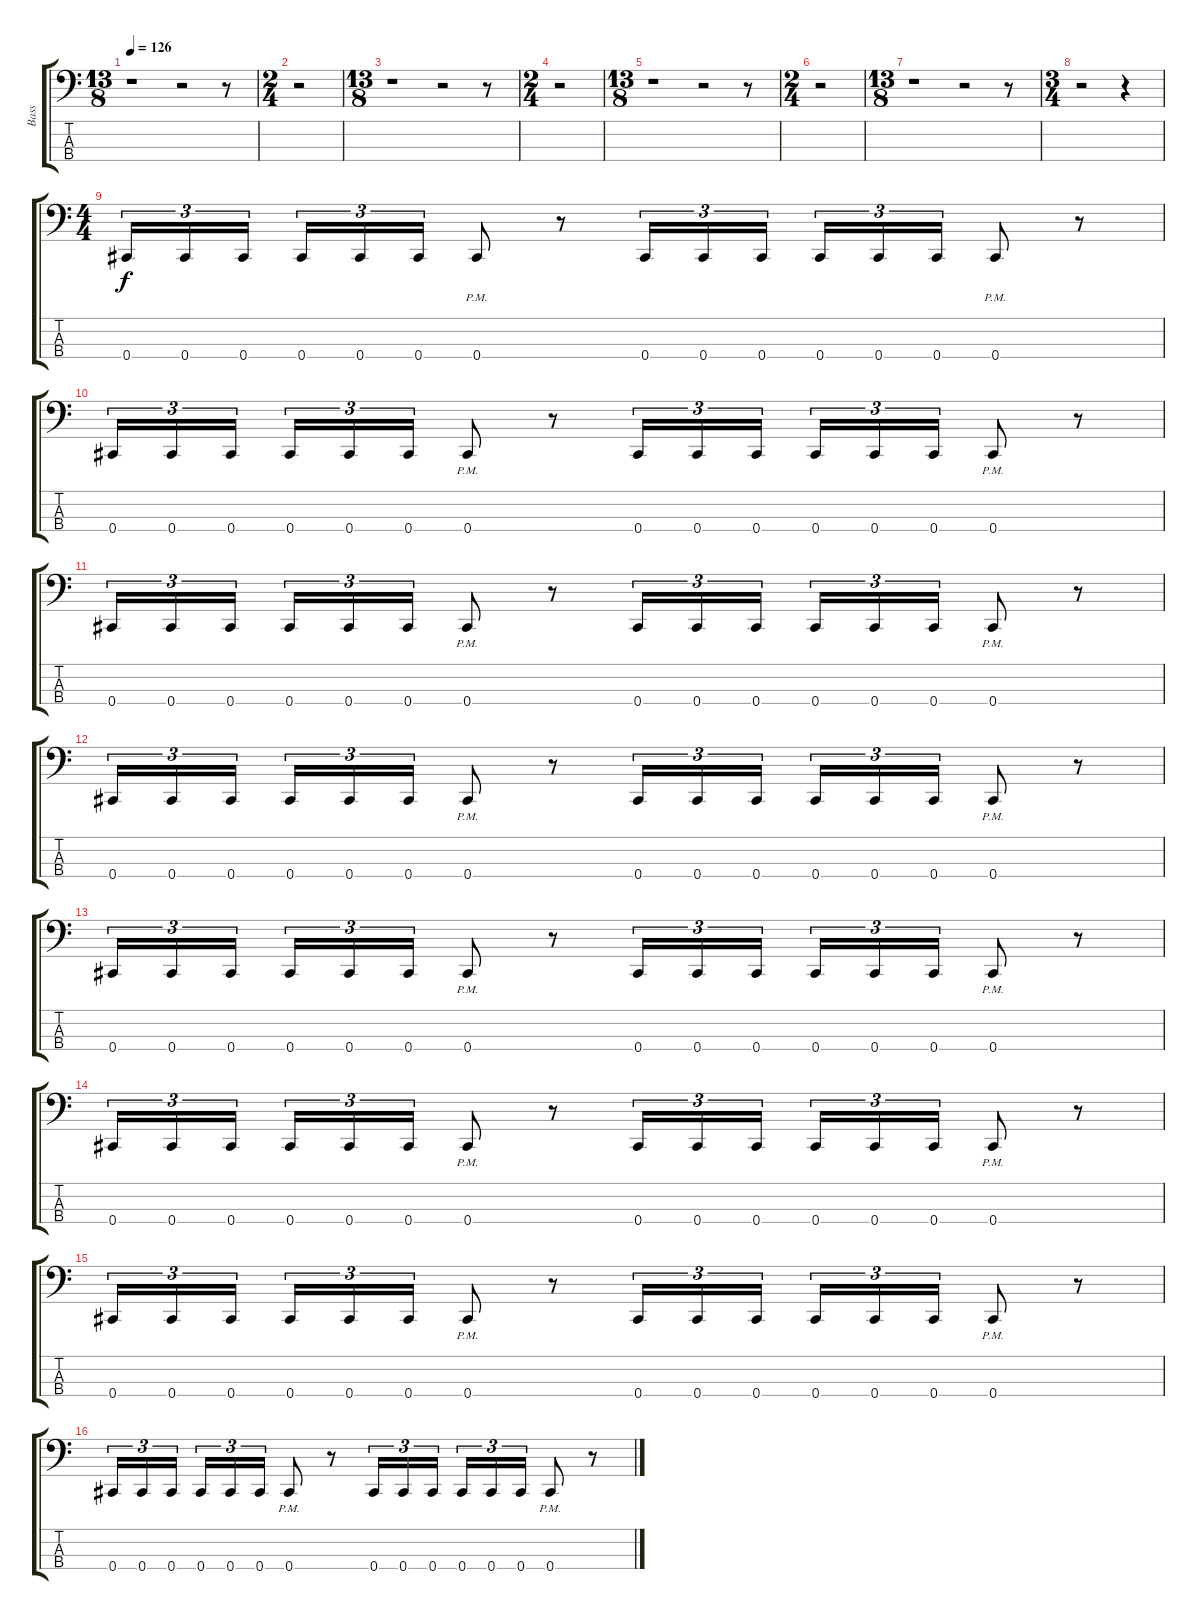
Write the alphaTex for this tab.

\track ("Bass" "Bass") {instrument electricbassfinger}
\staff {score tabs}
\tuning (E2 B1 Gb1 Db1) {hide}
\ts (13 8)
\tempo 126
\clef f4
\ks c
r.1{dy f instrument electricbassfinger} r.2 r.8 |
\ts (2 4)
r.2 |
\ts (13 8)
r.1 r.2 r.8 |
\ts (2 4)
r.2 |
\ts (13 8)
r.1 r.2 r.8 |
\ts (2 4)
r.2 |
\ts (13 8)
r.1 r.2 r.8 |
\ts (3 4)
r.2 r.4 |
\ts (4 4)
0.4.16{tu (3 2)} 0.4.16{tu (3 2)} 0.4.16{tu (3 2)} 0.4.16{tu (3 2)} 0.4.16{tu (3 2)} 0.4.16{tu (3 2)} 0.4{pm}.8 r.8 0.4.16{tu (3 2)} 0.4.16{tu (3 2)} 0.4.16{tu (3 2)} 0.4.16{tu (3 2)} 0.4.16{tu (3 2)} 0.4.16{tu (3 2)} 0.4{pm}.8 r.8 |
0.4.16{tu (3 2)} 0.4.16{tu (3 2)} 0.4.16{tu (3 2)} 0.4.16{tu (3 2)} 0.4.16{tu (3 2)} 0.4.16{tu (3 2)} 0.4{pm}.8 r.8 0.4.16{tu (3 2)} 0.4.16{tu (3 2)} 0.4.16{tu (3 2)} 0.4.16{tu (3 2)} 0.4.16{tu (3 2)} 0.4.16{tu (3 2)} 0.4{pm}.8 r.8 |
0.4.16{tu (3 2)} 0.4.16{tu (3 2)} 0.4.16{tu (3 2)} 0.4.16{tu (3 2)} 0.4.16{tu (3 2)} 0.4.16{tu (3 2)} 0.4{pm}.8 r.8 0.4.16{tu (3 2)} 0.4.16{tu (3 2)} 0.4.16{tu (3 2)} 0.4.16{tu (3 2)} 0.4.16{tu (3 2)} 0.4.16{tu (3 2)} 0.4{pm}.8 r.8 |
0.4.16{tu (3 2)} 0.4.16{tu (3 2)} 0.4.16{tu (3 2)} 0.4.16{tu (3 2)} 0.4.16{tu (3 2)} 0.4.16{tu (3 2)} 0.4{pm}.8 r.8 0.4.16{tu (3 2)} 0.4.16{tu (3 2)} 0.4.16{tu (3 2)} 0.4.16{tu (3 2)} 0.4.16{tu (3 2)} 0.4.16{tu (3 2)} 0.4{pm}.8 r.8 |
0.4.16{tu (3 2)} 0.4.16{tu (3 2)} 0.4.16{tu (3 2)} 0.4.16{tu (3 2)} 0.4.16{tu (3 2)} 0.4.16{tu (3 2)} 0.4{pm}.8 r.8 0.4.16{tu (3 2)} 0.4.16{tu (3 2)} 0.4.16{tu (3 2)} 0.4.16{tu (3 2)} 0.4.16{tu (3 2)} 0.4.16{tu (3 2)} 0.4{pm}.8 r.8 |
0.4.16{tu (3 2)} 0.4.16{tu (3 2)} 0.4.16{tu (3 2)} 0.4.16{tu (3 2)} 0.4.16{tu (3 2)} 0.4.16{tu (3 2)} 0.4{pm}.8 r.8 0.4.16{tu (3 2)} 0.4.16{tu (3 2)} 0.4.16{tu (3 2)} 0.4.16{tu (3 2)} 0.4.16{tu (3 2)} 0.4.16{tu (3 2)} 0.4{pm}.8 r.8 |
0.4.16{tu (3 2)} 0.4.16{tu (3 2)} 0.4.16{tu (3 2)} 0.4.16{tu (3 2)} 0.4.16{tu (3 2)} 0.4.16{tu (3 2)} 0.4{pm}.8 r.8 0.4.16{tu (3 2)} 0.4.16{tu (3 2)} 0.4.16{tu (3 2)} 0.4.16{tu (3 2)} 0.4.16{tu (3 2)} 0.4.16{tu (3 2)} 0.4{pm}.8 r.8 |
0.4.16{tu (3 2)} 0.4.16{tu (3 2)} 0.4.16{tu (3 2)} 0.4.16{tu (3 2)} 0.4.16{tu (3 2)} 0.4.16{tu (3 2)} 0.4{pm}.8 r.8 0.4.16{tu (3 2)} 0.4.16{tu (3 2)} 0.4.16{tu (3 2)} 0.4.16{tu (3 2)} 0.4.16{tu (3 2)} 0.4.16{tu (3 2)} 0.4{pm}.8 r.8
